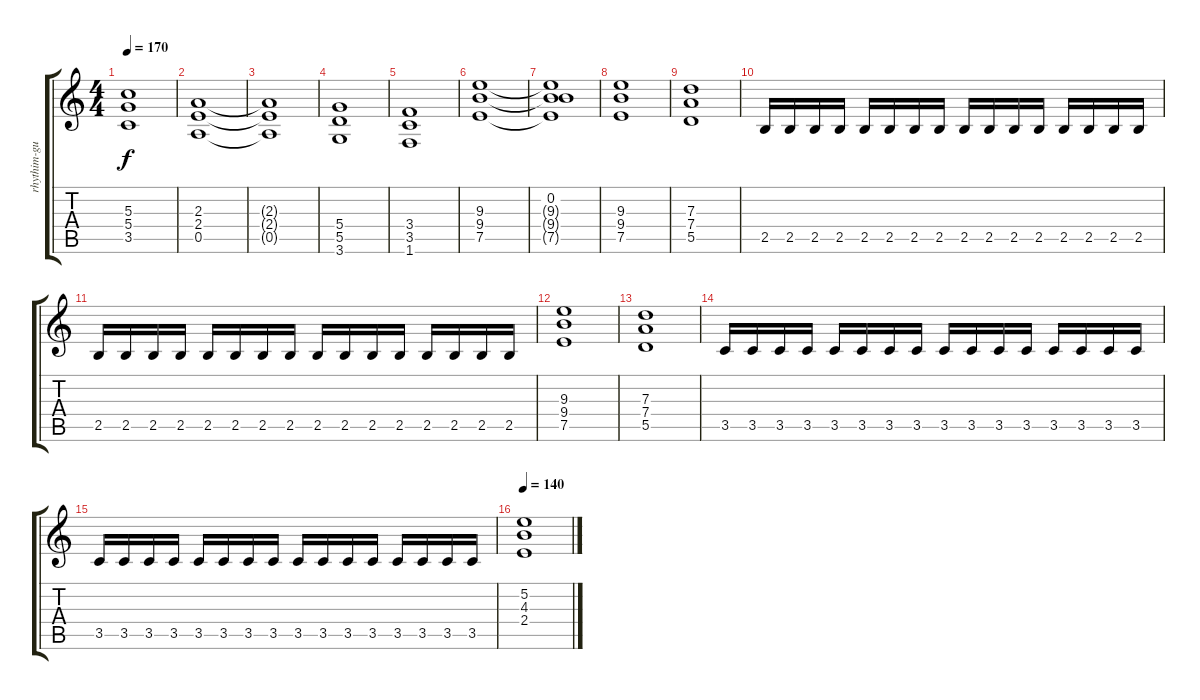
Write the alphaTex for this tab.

\track ("rhythim-guitar" "rhythim-gu") {instrument distortionguitar}
\staff {score tabs}
\tuning (E4 B3 G3 D3 A2 E2) {hide}
\ts (4 4)
\tempo 170
\clef g2
\ks c
(5.3{t} 5.4{t} 3.5{t}).1{dy f} |
(2.3 2.4 0.5).1 |
(2.3{t} 2.4{t} 0.5{t}).1 |
(5.4 5.5 3.6).1 |
(3.4 3.5 1.6).1 |
(9.3 9.4 7.5).1 |
(0.2 9.3{t} 9.4{t} 7.5{t}).1 |
(9.3 9.4 7.5).1 |
(7.3 7.4 5.5).1 |
2.5.16{balance 3} 2.5.16 2.5.16 2.5.16 2.5.16 2.5.16 2.5.16 2.5.16 2.5.16 2.5.16 2.5.16 2.5.16 2.5.16 2.5.16 2.5.16 2.5.16 |
2.5.16 2.5.16 2.5.16 2.5.16 2.5.16 2.5.16 2.5.16 2.5.16 2.5.16 2.5.16 2.5.16 2.5.16 2.5.16 2.5.16 2.5.16 2.5.16 |
(9.3 9.4 7.5).1{balance 8} |
(7.3 7.4 5.5).1 |
3.5.16{balance 3} 3.5.16 3.5.16 3.5.16 3.5.16 3.5.16 3.5.16 3.5.16 3.5.16 3.5.16 3.5.16 3.5.16 3.5.16 3.5.16 3.5.16 3.5.16 |
3.5.16 3.5.16 3.5.16 3.5.16 3.5.16 3.5.16 3.5.16 3.5.16 3.5.16 3.5.16 3.5.16 3.5.16 3.5.16 3.5.16 3.5.16 3.5.16 |
\tempo 140
(5.2 4.3 2.4).1{balance 3}
